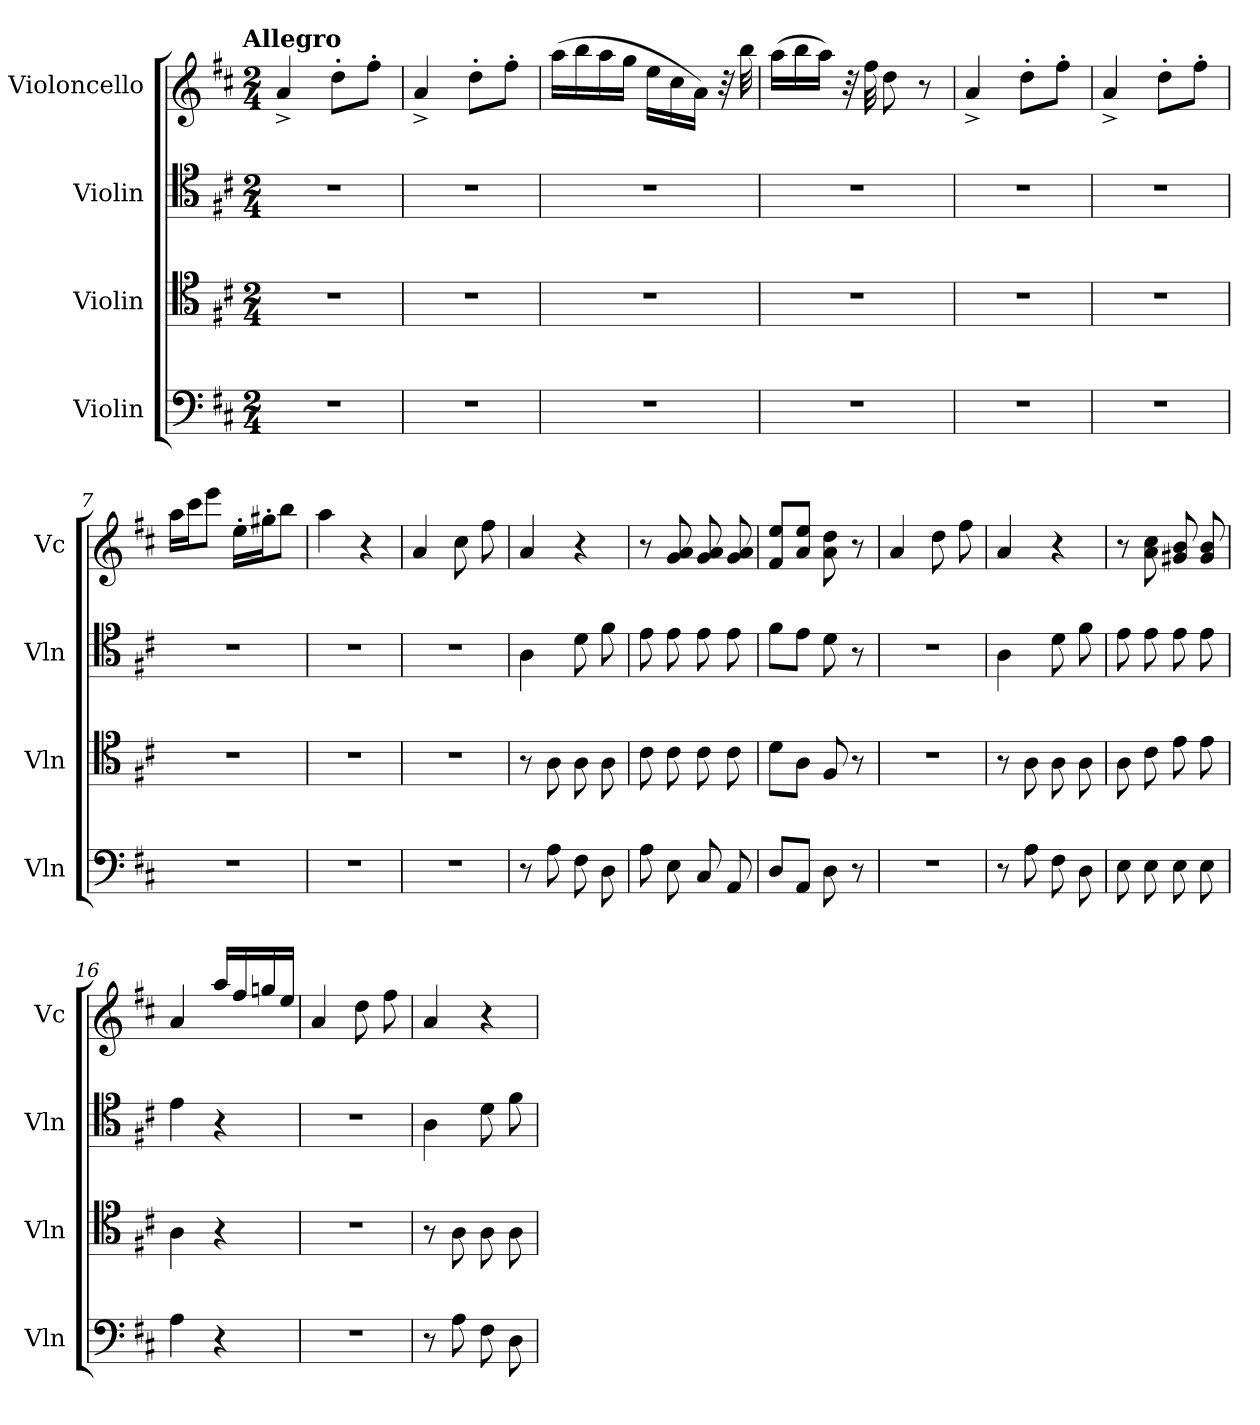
**kern	**kern	**kern	**kern
*part4	*part3	*part2	*part1
*staff4	*staff3	*staff2	*staff1
*I"Violin	*I"Violin	*I"Violin	*I"Violoncello
*I'Vln	*I'Vln	*I'Vln	*I'Vc
*clefF4	*clefC4	*clefC4	*clefG2
*k[f#c#]	*k[f#c#]	*k[f#c#]	*k[f#c#]
!!LO:TX:omd:t=Allegro
*M2/4	*M2/4	*M2/4	*M2/4
*MM144	*MM144	*MM144	*MM144
=1	=1	=1	=1
2r	2r	2r	4a^/
.	.	.	8dd'\L
.	.	.	8ff#'\J
=2	=2	=2	=2
2r	2r	2r	4a^/
.	.	.	8dd'\L
.	.	.	8ff#'\J
=3	=3	=3	=3
2r	2r	2r	(>16aa\LL
.	.	.	16bb\
.	.	.	16aa\
.	.	.	16gg\JJ
.	.	.	16ee\LL
.	.	.	16cc#\
.	.	.	16a\JJ)
.	.	.	32r
.	.	.	32bb\
=4	=4	=4	=4
2r	2r	2r	(>16aa\LL
.	.	.	16bb\
.	.	.	16aa\JJ)
.	.	.	32r
.	.	.	32ff#\
.	.	.	8dd\
.	.	.	8r
=5	=5	=5	=5
2r	2r	2r	4a^/
.	.	.	8dd'\L
.	.	.	8ff#'\J
=6	=6	=6	=6
2r	2r	2r	4a^/
.	.	.	8dd'\L
.	.	.	8ff#'\J
!!LO:LB:g=z
=7	=7	=7	=7
2r	2r	2r	16aa\LL
.	.	.	16ccc#\J
.	.	.	8eee\J
.	.	.	16ee'\LL
.	.	.	16gg#X'\J
.	.	.	8bb\J
=8	=8	=8	=8
2r	2r	2r	4aa\
.	.	.	4r
=9	=9	=9	=9
2r	2r	2r	4a/
.	.	.	8cc#\
.	.	.	8ff#\
=10	=10	=10	=10
8r	8r	4A\	4a/
8A\	8A\	.	.
8F#\	8A\	8d\	4r
8D\	8A\	8f#\	.
=11	=11	=11	=11
8A\	8c#\	8e\	8r
8E\	8c#\	8e\	8g/ 8a/
8C#/	8c#\	8e\	8g/ 8a/
8AA/	8c#\	8e\	8g/ 8a/
=12	=12	=12	=12
8D/L	8d\L	8f#\L	8f#/ 8ee/L
8AA/J	8A\J	8e\J	8a/ 8ee/J
8D\	8F#/	8d\	8a\ 8dd\
8r	8r	8r	8r
=13	=13	=13	=13
2r	2r	2r	4a/
.	.	.	8dd\
.	.	.	8ff#\
=14	=14	=14	=14
8r	8r	4A\	4a/
8A\	8A\	.	.
8F#\	8A\	8d\	4r
8D\	8A\	8f#\	.
!!LO:LB:g=z
=15	=15	=15	=15
8E\	8A\	8e\	8r
8E\	8c#\	8e\	8a\ 8cc#\
8E\	8e\	8e\	8g#X/ 8b/
8E\	8e\	8e\	8g#/ 8b/
=16	=16	=16	=16
4A\	4A\	4e\	4a/
4r	4r	4r	16aa/LL
.	.	.	16ff#/
.	.	.	16ggn/
.	.	.	16ee/JJ
=17	=17	=17	=17
2r	2r	2r	4a/
.	.	.	8dd\
.	.	.	8ff#\
=18	=18	=18	=18
8r	8r	4A\	4a/
8A\	8A\	.	.
8F#\	8A\	8d\	4r
8D\	8A\	8f#\	.
=	=	=	=
*-	*-	*-	*-
